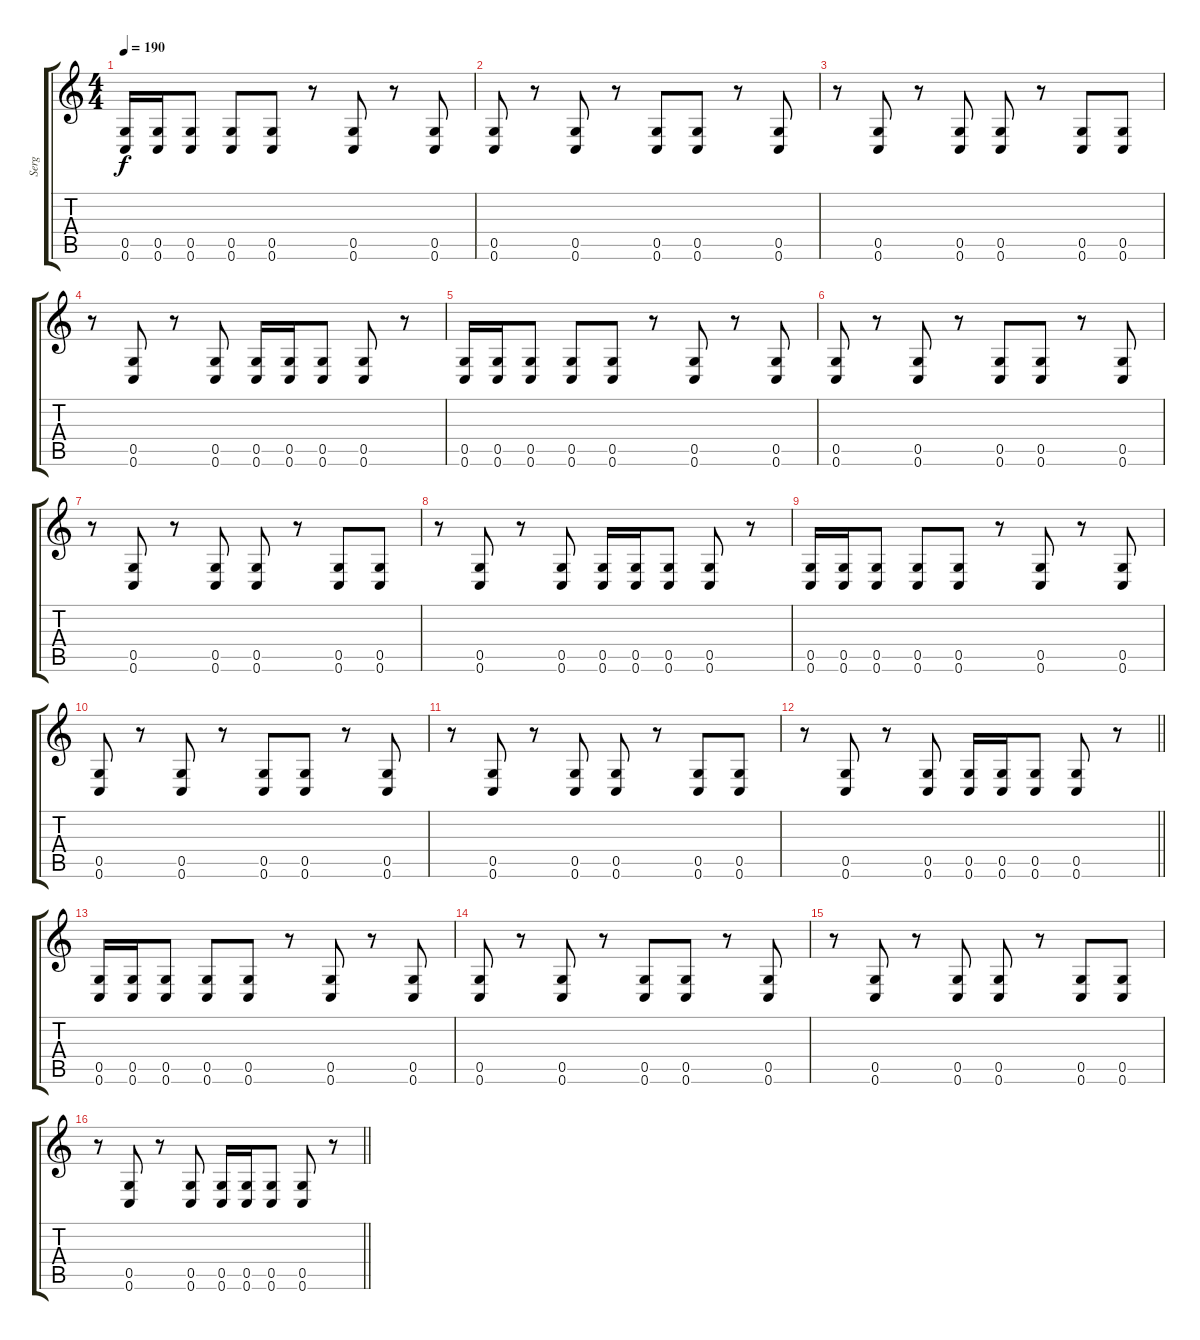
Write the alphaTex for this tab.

\track ("Serg" "Serg") {instrument distortionguitar}
\staff {score tabs}
\tuning (D4 A3 F3 C3 G2 C2) {hide}
\ts (4 4)
\section ("" "")
\tempo 190
\clef g2
\ks c
(0.5 0.6).16{dy f} (0.5 0.6).16 (0.5 0.6).8 (0.5 0.6).8 (0.5 0.6).8 r.8 (0.5 0.6).8 r.8 (0.5 0.6).8 |
(0.5 0.6).8 r.8 (0.5 0.6).8 r.8 (0.5 0.6).8 (0.5 0.6).8 r.8 (0.5 0.6).8 |
r.8 (0.5 0.6).8 r.8 (0.5 0.6).8 (0.5 0.6).8 r.8 (0.5 0.6).8 (0.5 0.6).8 |
r.8 (0.5 0.6).8 r.8 (0.5 0.6).8 (0.5 0.6).16 (0.5 0.6).16 (0.5 0.6).8 (0.5 0.6).8 r.8 |
(0.5 0.6).16 (0.5 0.6).16 (0.5 0.6).8 (0.5 0.6).8 (0.5 0.6).8 r.8 (0.5 0.6).8 r.8 (0.5 0.6).8 |
(0.5 0.6).8 r.8 (0.5 0.6).8 r.8 (0.5 0.6).8 (0.5 0.6).8 r.8 (0.5 0.6).8 |
r.8 (0.5 0.6).8 r.8 (0.5 0.6).8 (0.5 0.6).8 r.8 (0.5 0.6).8 (0.5 0.6).8 |
r.8 (0.5 0.6).8 r.8 (0.5 0.6).8 (0.5 0.6).16 (0.5 0.6).16 (0.5 0.6).8 (0.5 0.6).8 r.8 |
(0.5 0.6).16 (0.5 0.6).16 (0.5 0.6).8 (0.5 0.6).8 (0.5 0.6).8 r.8 (0.5 0.6).8 r.8 (0.5 0.6).8 |
(0.5 0.6).8 r.8 (0.5 0.6).8 r.8 (0.5 0.6).8 (0.5 0.6).8 r.8 (0.5 0.6).8 |
r.8 (0.5 0.6).8 r.8 (0.5 0.6).8 (0.5 0.6).8 r.8 (0.5 0.6).8 (0.5 0.6).8 |
\barLineRight lightlight
r.8 (0.5 0.6).8 r.8 (0.5 0.6).8 (0.5 0.6).16 (0.5 0.6).16 (0.5 0.6).8 (0.5 0.6).8 r.8 |
(0.5 0.6).16 (0.5 0.6).16 (0.5 0.6).8 (0.5 0.6).8 (0.5 0.6).8 r.8 (0.5 0.6).8 r.8 (0.5 0.6).8 |
(0.5 0.6).8 r.8 (0.5 0.6).8 r.8 (0.5 0.6).8 (0.5 0.6).8 r.8 (0.5 0.6).8 |
r.8 (0.5 0.6).8 r.8 (0.5 0.6).8 (0.5 0.6).8 r.8 (0.5 0.6).8 (0.5 0.6).8 |
\barLineRight lightlight
r.8 (0.5 0.6).8 r.8 (0.5 0.6).8 (0.5 0.6).16 (0.5 0.6).16 (0.5 0.6).8 (0.5 0.6).8 r.8
